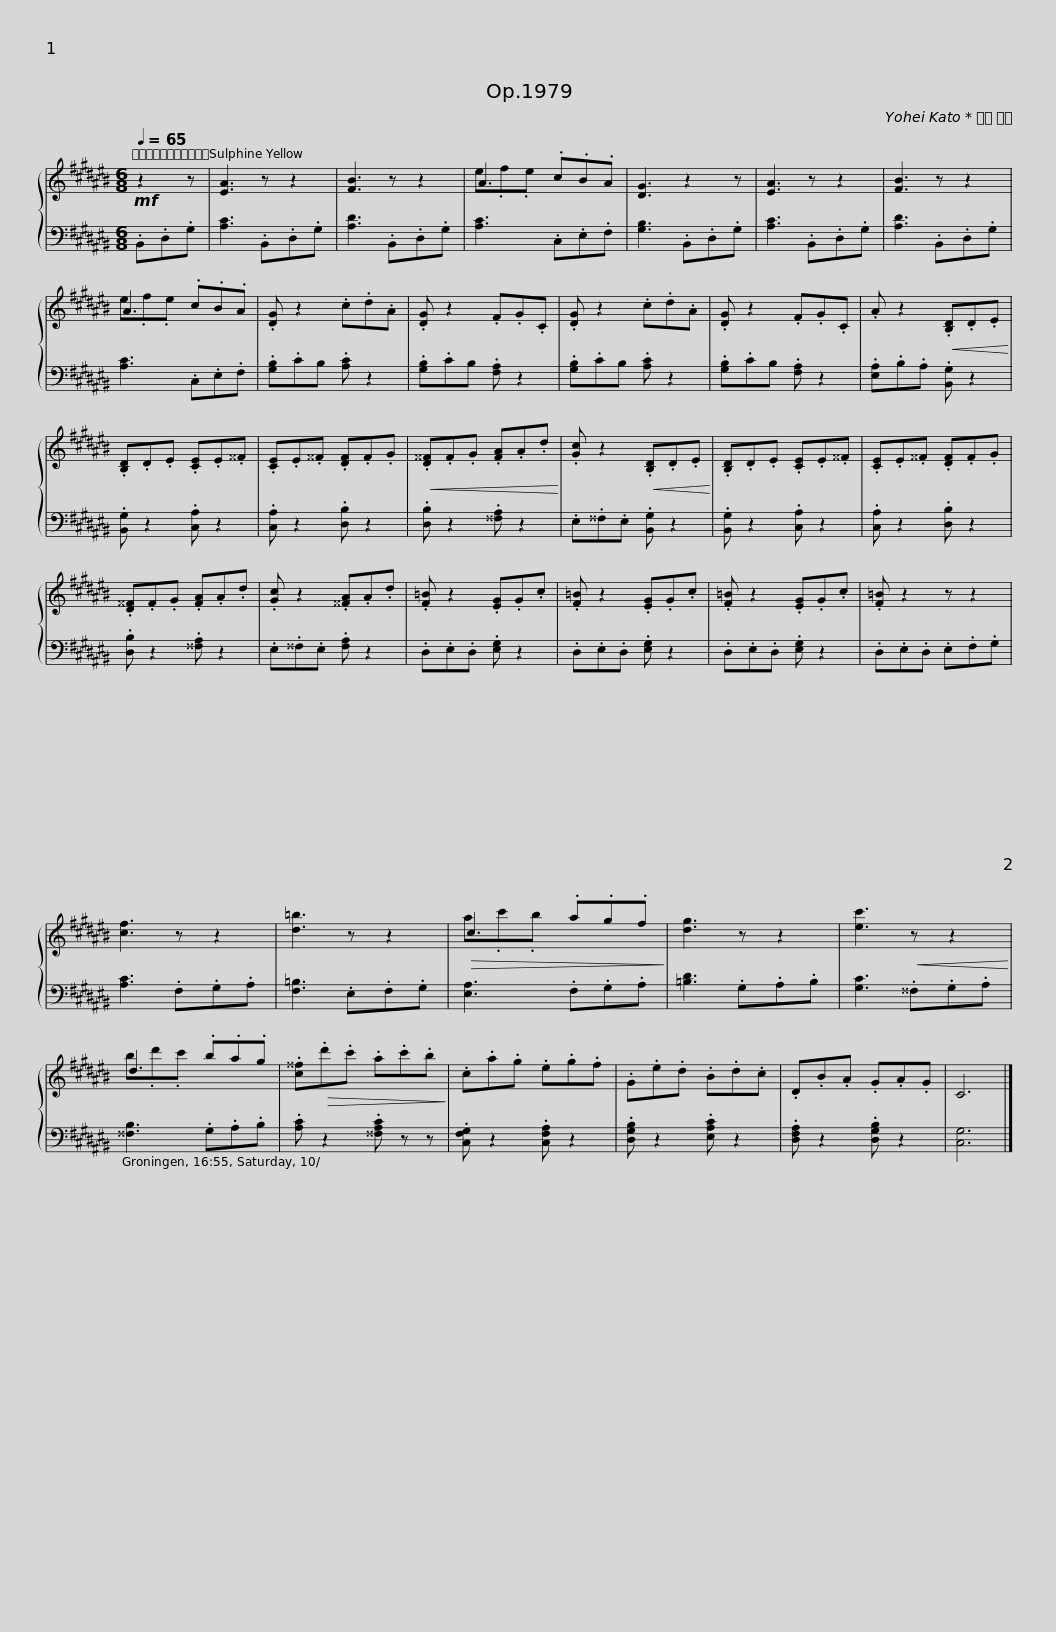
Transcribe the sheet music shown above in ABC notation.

X:1
%%score { ( 1 3 ) | 2 }
L:1/8
Q:1/4=65
M:6/8
I:linebreak $
K:C#
V:1 treble
V:3 treble
V:2 bass
V:1
!mf! z2 z | [EA]3 z z2 | [FB]3 z z2 | A3 .c.B.A | [DG]3 z2 z | %5
 [EA]3 z z2 | [FB]3 z z2 | A3 .c.B.A |$ .[DG] z2 .c.d.A | .[DG] z2 .F.G.C | %10
 .[DG] z2 .c.d.A | .[DG] z2 .F.G.C | .A z2!<(! .[B,D].D.E!<)! | .[B,D].D.E .[CE].E.^^F | .[CE].E.^^F .[DF].F.G |$ %15
!<(! .[D^^F].F.G .[FA].A.d!<)! | .[Gc] z2!<(! .[B,D].D.E!<)! | .[B,D].D.E .[CE].E.^^F | .[CE].E.^^F .[DF].F.G | .[D^^F].F.G .[FA].A.d | %20
 .[Gc] z2 .[^^FA].A.d | .[F=B] z2 .[EG].G.c |$ .[F=B] z2 .[EG].G.c | .[F=B] z2 .[EG].G.c | .[F=B] z2 z z2 | %25
 [cf]3 z z2 | [d=b]3 z z2 |!>(! c3 .a.g.f!>)! | [dg]3 z z2 |$ [ec']3!<(! z z2!<)! | %30
 d3 .b.a.g | .[c^^f]!>(!.d'.c' .a.c'.b!>)! | .c.a.g .e.g.f | .G.e.d .B.d.c | .D.B.A .G.A.G | %35
 C6 |] %36
V:2
 .B,,.D,.G, | [A,C]3 .B,,.D,.G, | [A,D]3 .B,,.D,.G, | [A,C]3 .C,.E,.F, | [G,B,]3 .B,,.D,.G, | %5
 [A,C]3 .B,,.D,.G, | [A,D]3 .B,,.D,.G, | [A,C]3 .C,.E,.F, |$ .[G,B,].CB, .[A,C] z2 | .[G,B,].CB, .[F,A,] z2 | %10
 .[G,B,].CB, .[A,C] z2 | .[G,B,].CB, .[F,A,] z2 | .[E,A,].B,.A, .[B,,G,] z2 | .[B,,G,] z2 .[C,A,] z2 | .[C,A,] z2 .[D,B,] z2 |$ %15
 .[D,B,] z2 .[^^F,A,] z2 | .E,.^^F,.E, .[B,,G,] z2 | .[B,,G,] z2 .[C,A,] z2 | .[C,A,] z2 .[D,B,] z2 | .[D,B,] z2 .[^^F,A,] z2 | %20
 .E,.^^F,.E, .[F,A,] z2 | .D,.E,.D, .[E,G,] z2 |$ .D,.E,.D, .[E,G,] z2 | .D,.E,.D, .[E,G,] z2 | .D,.E,.D, .E,.F,.G, | %25
 [A,C]3 .F,.G,.A, | [F,=B,]3 .E,.F,.G, | [E,A,]3 .F,.G,.A, | [=B,D]3 .G,.A,.B, |$ [G,C]3 .^^F,.G,.A, | %30
 [^^F,B,]3 .G,.A,.B, | .[A,C] z2 .[^^F,A,C] z z | .[C,F,G,] z2 .[C,F,A,] z2 | .[D,G,B,] z2 .[E,A,C] z2 | .[D,F,A,] z2 .[D,G,B,] z2 | %35
 [C,G,]6 |] %36
V:3
 x3 | x6 | x6 | e.f.e x3 | x6 | %5
 x6 | x6 | e.f.e x3 |$ x6 | x6 | %10
 x6 | x6 | x6 | x6 | x6 |$ %15
 x6 | x6 | x6 | x6 | x6 | %20
 x6 | x6 |$ x6 | x6 | x6 | %25
 x6 | x6 | a.c'.b x3 | x6 |$ x6 | %30
 b.d'.c' x3 | x6 | x6 | x6 | x6 | %35
 x6 |] %36
